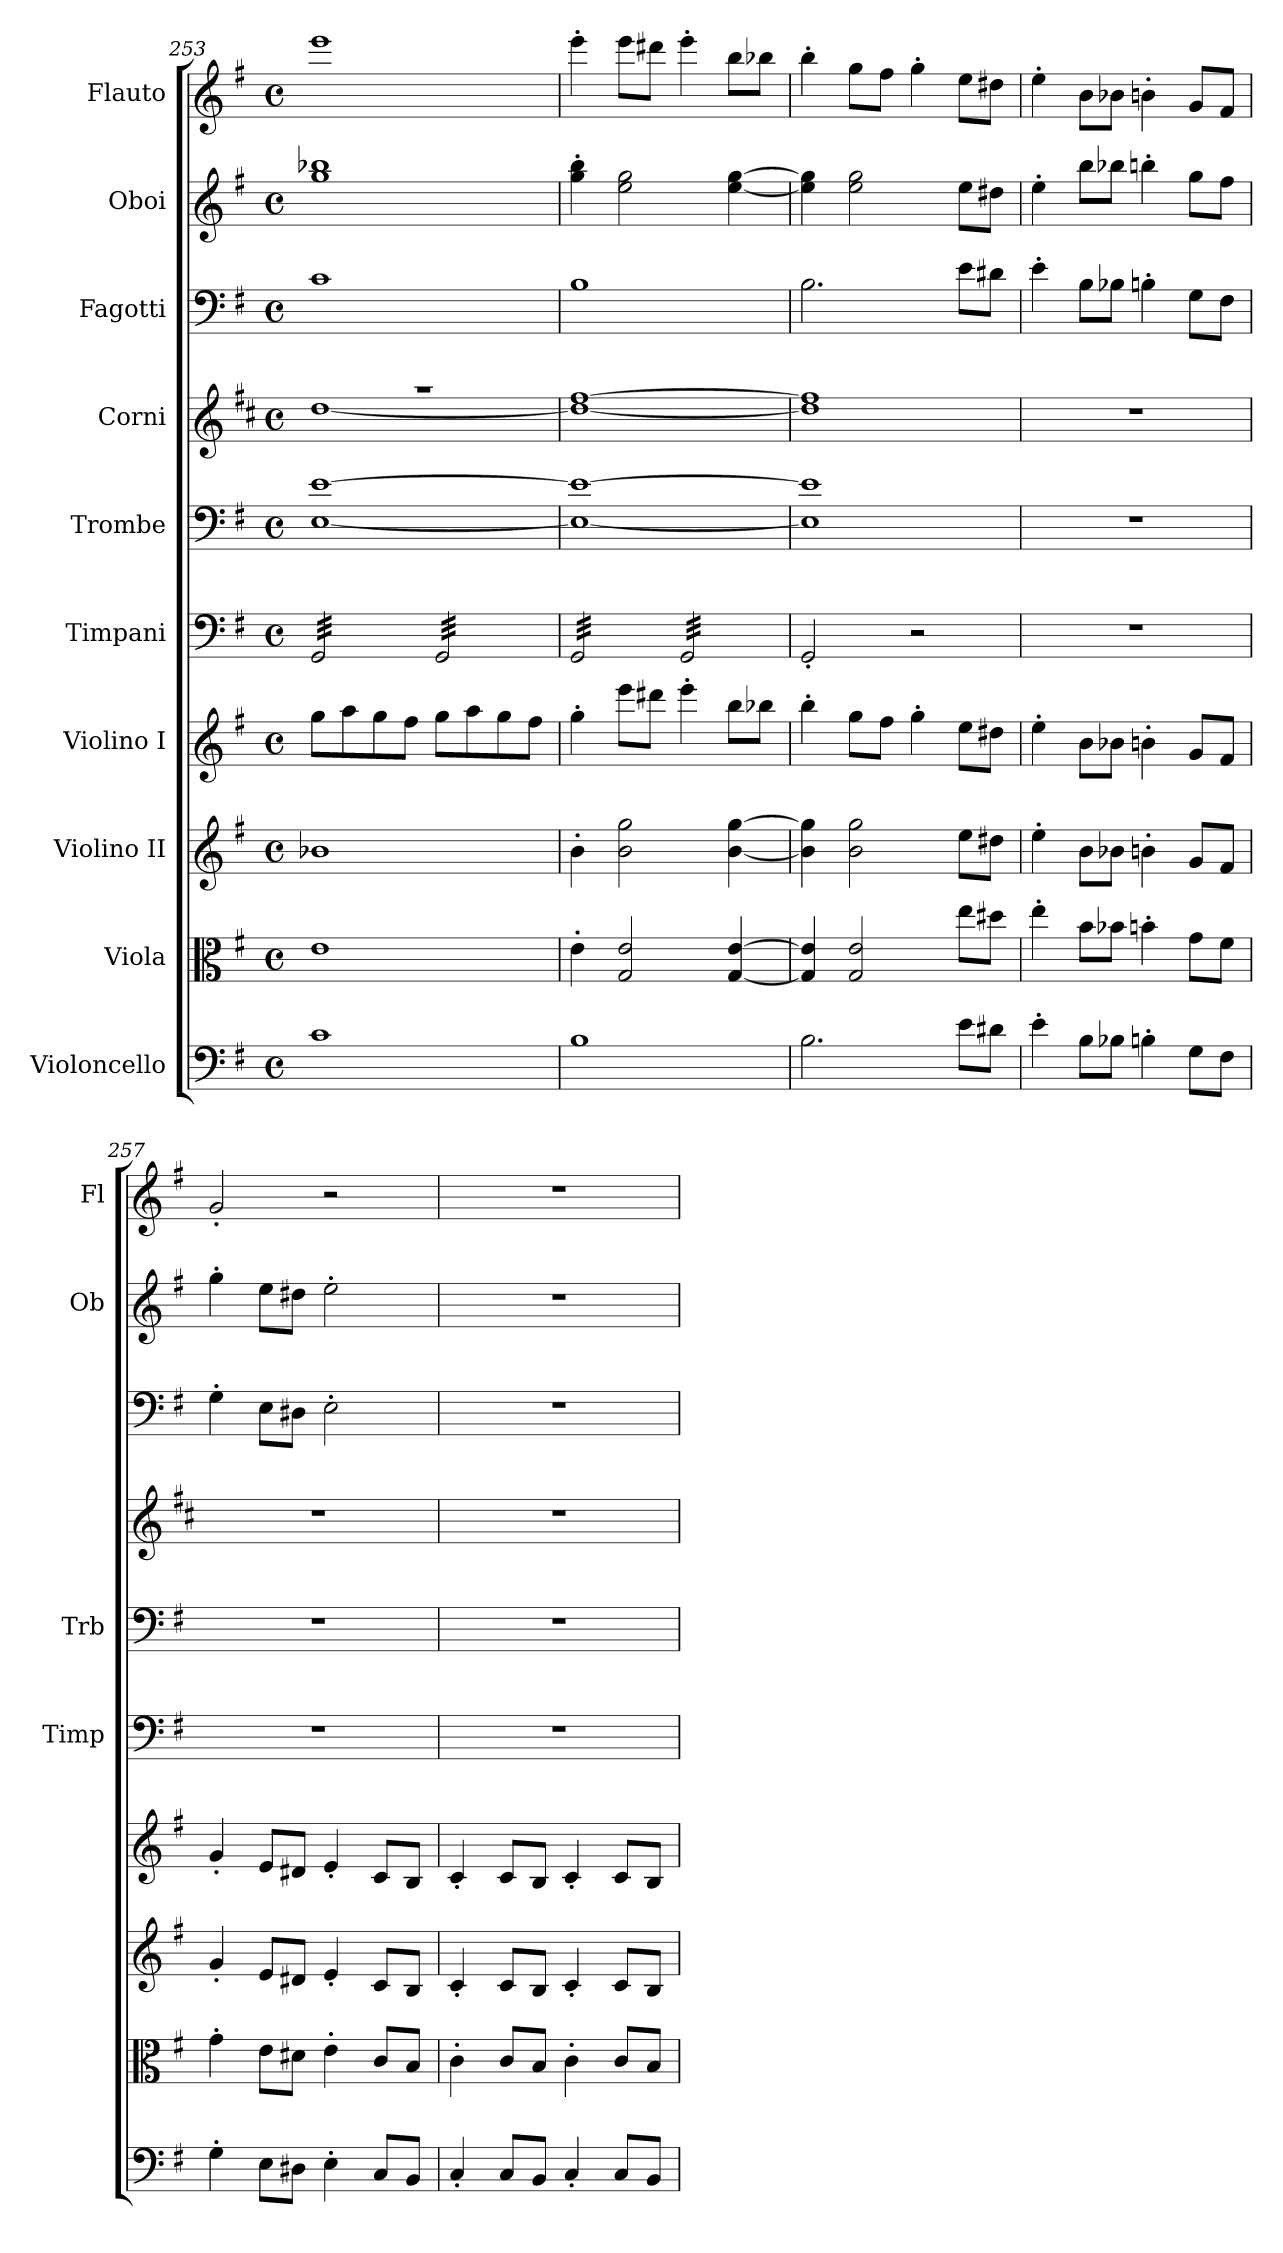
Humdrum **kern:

**kern	**kern	**kern	**kern	**kern	**kern	**kern	**kern	**kern	**kern
*part10	*part9	*part8	*part7	*part6	*part5	*part4	*part3	*part2	*part1
*staff10	*staff9	*staff8	*staff7	*staff6	*staff5	*staff4	*staff3	*staff2	*staff1
*I"Violoncello	*I"Viola	*I"Violino II	*I"Violino I	*I"Timpani	*I"Trombe	*I"Corni	*I"Fagotti	*I"Oboi	*I"Flauto
*	*	*	*	*I'Timp	*I'Trb	*	*	*I'Ob	*I'Fl
*clefF4	*clefC3	*clefG2	*clefG2	*clefF4	*clefF4	*clefG2	*clefF4	*clefG2	*clefG2
*	*	*	*	*	*	*ITrd4c7	*	*	*
*k[f#]	*k[f#]	*k[f#]	*k[f#]	*k[f#]	*k[f#]	*k[f#]	*k[f#]	*k[f#]	*k[f#]
*M4/4	*M4/4	*M4/4	*M4/4	*M4/4	*M4/4	*M4/4	*M4/4	*M4/4	*M4/4
*met(c)	*met(c)	*met(c)	*met(c)	*met(c)	*met(c)	*met(c)	*met(c)	*met(c)	*met(c)
=253	=253	=253	=253	=253	=253	=253	=253	=253	=253
*	*	*	*	*	*	*^	*	*	*
*	*	*	*	*tremolo	*	*	*	*	*	*
1c	1e	1b-X	8gg\L	32GG/LLL	[1E [1e	1r	[1g	1c	1gg 1bb-X	1eee
.	.	.	.	32GG/	.	.	.	.	.	.
.	.	.	.	32GG/	.	.	.	.	.	.
.	.	.	.	32GG/	.	.	.	.	.	.
.	.	.	8aa\	32GG/	.	.	.	.	.	.
.	.	.	.	32GG/	.	.	.	.	.	.
.	.	.	.	32GG/	.	.	.	.	.	.
.	.	.	.	32GG/	.	.	.	.	.	.
.	.	.	8gg\	32GG/	.	.	.	.	.	.
.	.	.	.	32GG/	.	.	.	.	.	.
.	.	.	.	32GG/	.	.	.	.	.	.
.	.	.	.	32GG/	.	.	.	.	.	.
.	.	.	8ff#\J	32GG/	.	.	.	.	.	.
.	.	.	.	32GG/	.	.	.	.	.	.
.	.	.	.	32GG/	.	.	.	.	.	.
.	.	.	.	32GG/JJJ	.	.	.	.	.	.
.	.	.	8gg\L	32GG/LLL	.	.	.	.	.	.
.	.	.	.	32GG/	.	.	.	.	.	.
.	.	.	.	32GG/	.	.	.	.	.	.
.	.	.	.	32GG/	.	.	.	.	.	.
.	.	.	8aa\	32GG/	.	.	.	.	.	.
.	.	.	.	32GG/	.	.	.	.	.	.
.	.	.	.	32GG/	.	.	.	.	.	.
.	.	.	.	32GG/	.	.	.	.	.	.
.	.	.	8gg\	32GG/	.	.	.	.	.	.
.	.	.	.	32GG/	.	.	.	.	.	.
.	.	.	.	32GG/	.	.	.	.	.	.
.	.	.	.	32GG/	.	.	.	.	.	.
.	.	.	8ff#\J	32GG/	.	.	.	.	.	.
.	.	.	.	32GG/	.	.	.	.	.	.
.	.	.	.	32GG/	.	.	.	.	.	.
.	.	.	.	32GG/JJJ	.	.	.	.	.	.
=254	=254	=254	=254	=254	=254	=254	=254	=254	=254	=254
1B	4e'\	4b'\	4gg'\	32GG/LLL	1E_ 1e_	[1b	1g_	1B	4gg\' 4bb\'	4eee'\
.	.	.	.	32GG/	.	.	.	.	.	.
.	.	.	.	32GG/	.	.	.	.	.	.
.	.	.	.	32GG/	.	.	.	.	.	.
.	.	.	.	32GG/	.	.	.	.	.	.
.	.	.	.	32GG/	.	.	.	.	.	.
.	.	.	.	32GG/	.	.	.	.	.	.
.	.	.	.	32GG/	.	.	.	.	.	.
.	2G/ 2e/	2b\ 2gg\	8eee\L	32GG/	.	.	.	.	2ee\ 2gg\	8eee\L
.	.	.	.	32GG/	.	.	.	.	.	.
.	.	.	.	32GG/	.	.	.	.	.	.
.	.	.	.	32GG/	.	.	.	.	.	.
.	.	.	8ddd#X\J	32GG/	.	.	.	.	.	8ddd#X\J
.	.	.	.	32GG/	.	.	.	.	.	.
.	.	.	.	32GG/	.	.	.	.	.	.
.	.	.	.	32GG/JJJ	.	.	.	.	.	.
.	.	.	4eee'\	32GG/LLL	.	.	.	.	.	4eee'\
.	.	.	.	32GG/	.	.	.	.	.	.
.	.	.	.	32GG/	.	.	.	.	.	.
.	.	.	.	32GG/	.	.	.	.	.	.
.	.	.	.	32GG/	.	.	.	.	.	.
.	.	.	.	32GG/	.	.	.	.	.	.
.	.	.	.	32GG/	.	.	.	.	.	.
.	.	.	.	32GG/	.	.	.	.	.	.
.	[4G/ [4e/	[4b\ [4gg\	8bb\L	32GG/	.	.	.	.	[4ee\ [4gg\	8bb\L
.	.	.	.	32GG/	.	.	.	.	.	.
.	.	.	.	32GG/	.	.	.	.	.	.
.	.	.	.	32GG/	.	.	.	.	.	.
.	.	.	8bb-X\J	32GG/	.	.	.	.	.	8bb-X\J
.	.	.	.	32GG/	.	.	.	.	.	.
.	.	.	.	32GG/	.	.	.	.	.	.
.	.	.	.	32GG/JJJ	.	.	.	.	.	.
*	*	*	*	*Xtremolo	*	*	*	*	*	*
=255	=255	=255	=255	=255	=255	=255	=255	=255	=255	=255
2.B\	4G/] 4e/]	4b\] 4gg\]	4bb'\	2GG'/	1E] 1e]	1b]	1g]	2.B\	4ee\] 4gg\]	4bb'\
.	2G/ 2e/	2b\ 2gg\	8gg\L	.	.	.	.	.	2ee\ 2gg\	8gg\L
.	.	.	8ff#\J	.	.	.	.	.	.	8ff#\J
.	.	.	4gg'\	2r	.	.	.	.	.	4gg'\
8e\L	8ee\L	8ee\L	8ee\L	.	.	.	.	8e\L	8ee\L	8ee\L
8d#X\J	8dd#X\J	8dd#X\J	8dd#X\J	.	.	.	.	8d#X\J	8dd#X\J	8dd#X\J
*	*	*	*	*	*	*v	*v	*	*	*
=256	=256	=256	=256	=256	=256	=256	=256	=256	=256
4e'\	4ee'\	4ee'\	4ee'\	1r	1r	1r	4e'\	4ee'\	4ee'\
8B\L	8b\L	8b\L	8b\L	.	.	.	8B\L	8bb\L	8b\L
8B-X\J	8b-X\J	8b-X\J	8b-X\J	.	.	.	8B-X\J	8bb-X\J	8b-X\J
4Bn'\	4bn'\	4bn'\	4bn'\	.	.	.	4Bn'\	4bbn'\	4bn'\
8G\L	8g\L	8g/L	8g/L	.	.	.	8G\L	8gg\L	8g/L
8F#\J	8f#\J	8f#/J	8f#/J	.	.	.	8F#\J	8ff#\J	8f#/J
=257	=257	=257	=257	=257	=257	=257	=257	=257	=257
4G'\	4g'\	4g'/	4g'/	1r	1r	1r	4G'\	4gg'\	2g'/
8E\L	8e\L	8e/L	8e/L	.	.	.	8E\L	8ee\L	.
8D#X\J	8d#X\J	8d#X/J	8d#X/J	.	.	.	8D#X\J	8dd#X\J	.
4E'\	4e'\	4e'/	4e'/	.	.	.	2E'\	2ee'\	2r
8C/L	8c/L	8c/L	8c/L	.	.	.	.	.	.
8BB/J	8B/J	8B/J	8B/J	.	.	.	.	.	.
=258	=258	=258	=258	=258	=258	=258	=258	=258	=258
4C'/	4c'\	4c'/	4c'/	1r	1r	1r	1r	1r	1r
8C/L	8c/L	8c/L	8c/L	.	.	.	.	.	.
8BB/J	8B/J	8B/J	8B/J	.	.	.	.	.	.
4C'/	4c'\	4c'/	4c'/	.	.	.	.	.	.
8C/L	8c/L	8c/L	8c/L	.	.	.	.	.	.
8BB/J	8B/J	8B/J	8B/J	.	.	.	.	.	.
=	=	=	=	=	=	=	=	=	=
*-	*-	*-	*-	*-	*-	*-	*-	*-	*-
